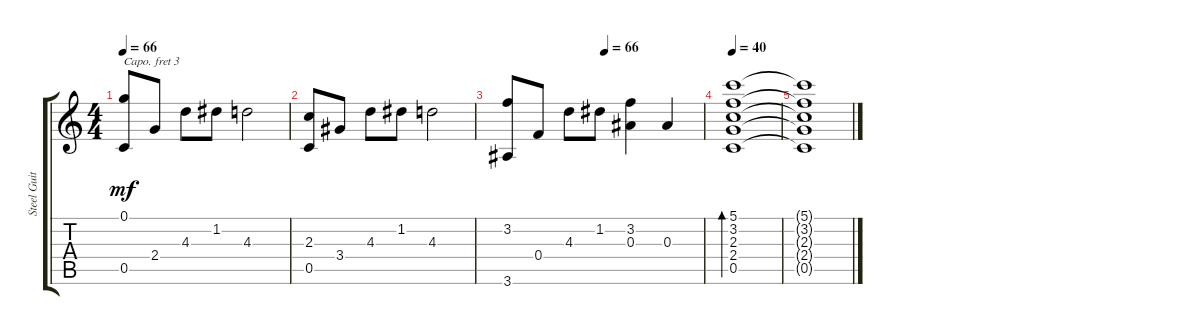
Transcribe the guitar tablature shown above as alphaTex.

\track ("Steel Guitar" "Steel Guit") {instrument acousticguitarsteel}
\staff {score tabs}
\capo 3
\tuning (E4 B3 G3 D3 A2 E2) {hide}
\ts (4 4)
\tempo 66
\clef g2
\ks c
(0.1 0.5).8{dy mf} 2.4.8 4.3.8 1.2.8 4.3.2 |
(2.3 0.5).8 3.4.8 4.3.8 1.2.8 4.3.2 |
\tempo (66 0.5)
(3.2 3.6).8 0.4.8 4.3.8 1.2.8 (3.2 0.3).4 0.3.4 |
\tempo 40
(5.1 3.2 2.3 2.4 0.5).1{bd 120} |
(5.1{t} 3.2{t} 2.3{t} 2.4{t} 0.5{t}).1
